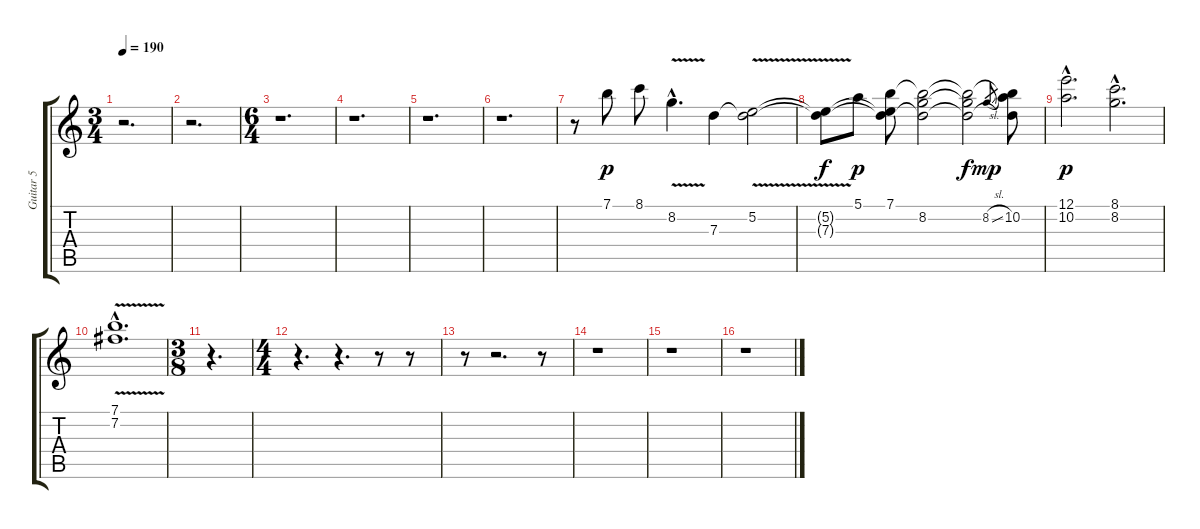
\track ("Guitar 5" "Guitar 5") {instrument distortionguitar}
\staff {score tabs}
\tuning (E4 B3 G3 D3 A2 D2) {hide}
\ts (3 4)
\tempo 190
\clef g2
\ks c
r.2{d dy f} |
r.2{d} |
\ts (6 4)
r.1{d} |
r.1{d} |
r.1{d} |
r.1{d} |
r.8 7.1.8{dy p} 8.1.8 8.2{v hac}.4{d} 7.3.4 (5.2{v} 7.3{t}).2 |
(5.2{t} 7.3{t}).8{dy f} 5.1.8{dy p} (7.1 5.2{t} 7.3{t}).8 (7.1{t} 8.2 7.3{t}).2 (7.1{t} 8.2{t} 7.3{t}).2{dy f} 8.2{sl}.8{gr dy mp} (7.1{t} 10.2 7.3{t}).8 |
(12.1{hac} 10.2{hac}).2{d dy p} (8.1{hac} 8.2{hac}).2{d} |
(7.1{v hac} 7.2{hac}).1{d} |
\ts (3 8)
r.4{d} |
\ts (4 4)
r.4{d} r.4{d} r.8 r.8 |
r.8 r.2{d} r.8 |
r.1 |
r.1 |
r.1
